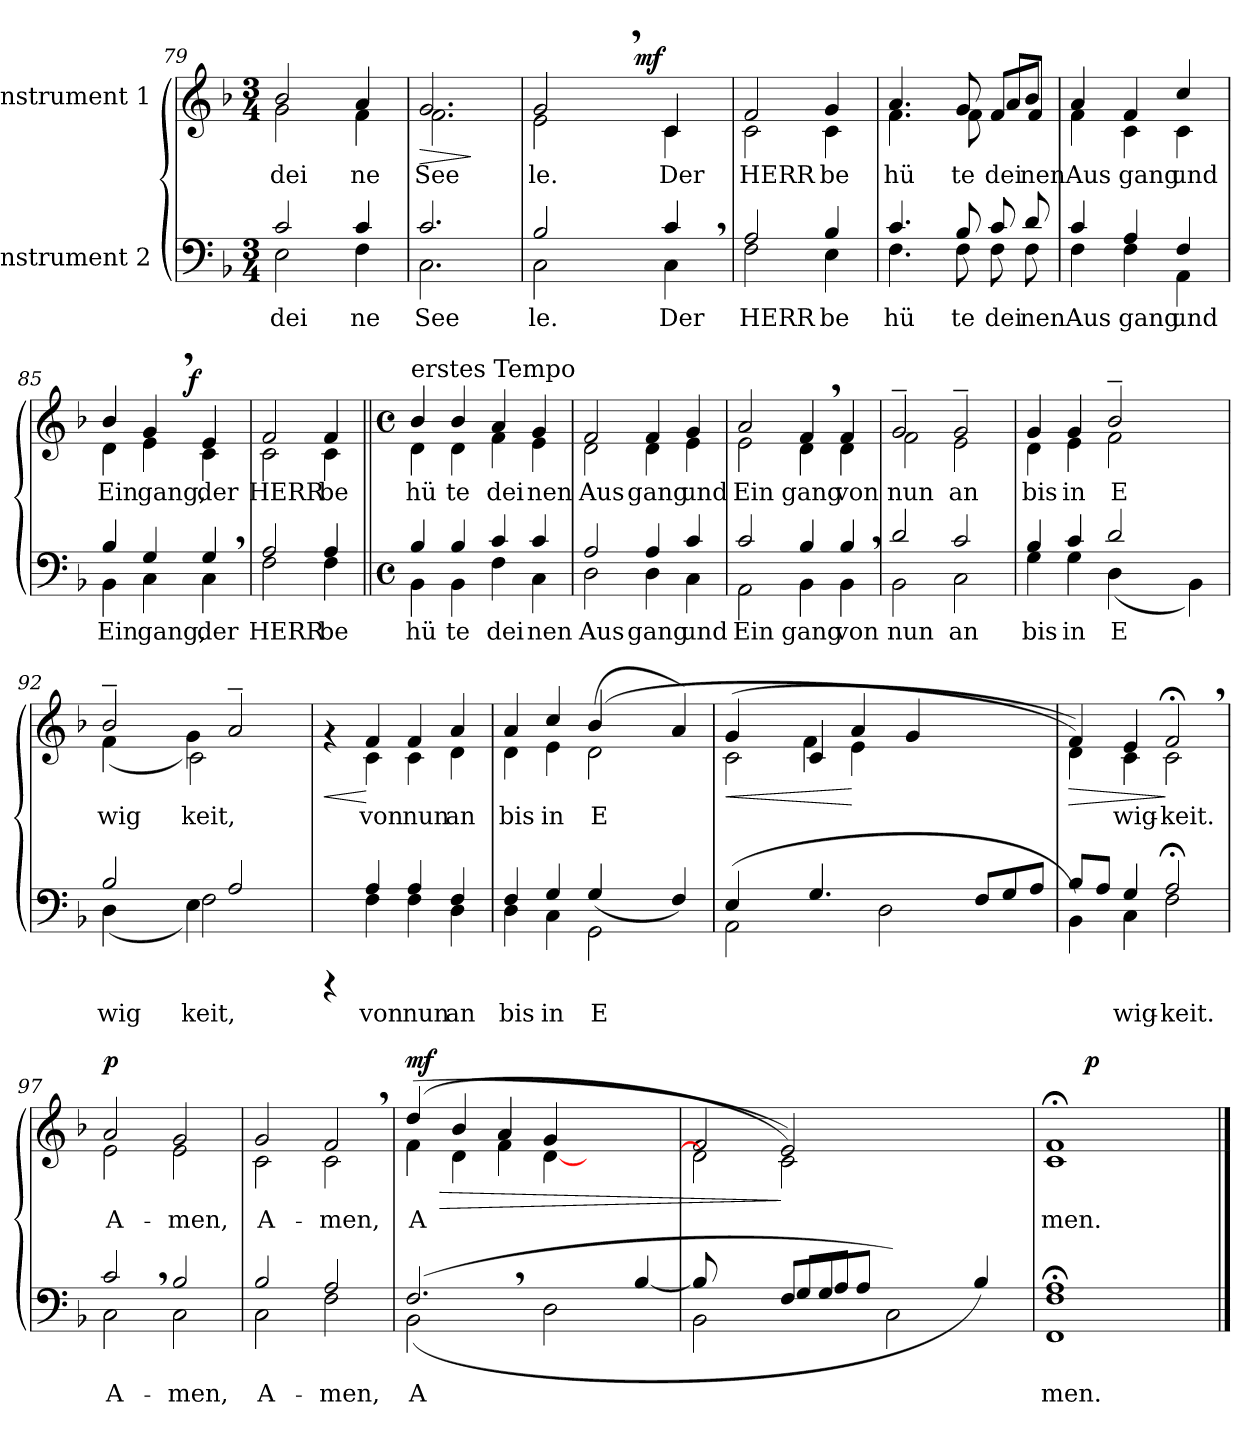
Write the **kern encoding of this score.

**kern	**text	**kern	**text	**dynam
*part2	*part2	*part1	*part1	*part1
*staff2	*staff2	*staff1	*staff1	*staff1
*I"Instrument 2	*	*I"Instrument 1	*	*
*clefF4	*	*clefG2	*	*
*k[b-]	*	*k[b-]	*	*
*F:	*	*F:	*	*
*M3/4	*	*M3/4	*	*
=79	=79	=79	=79	=79
*^	*	*	*	*
!	!	!LO:LY:a:cj	!	!LO:LY:b:cj	!
*	*	*	*^	*	*
2c/	2E\	dei	2b-/	2g\	dei	.
!	!	!LO:LY:a:cj	!	!	!LO:LY:b:cj	!
4c/	4F\	ne	4a/	4f\	ne	.
=80	=80	=80	=80	=80	=80	=80
!	!	!LO:LY:a:cj	!	!	!LO:LY:b:cj	!LO:HP:b
2.c/	2.C\	See	2.g/	2.f\	See	>
*v	*v	*	*	*	*	*
*	*	*v	*v	*	*
.	.	.	.	]
!!LO:LB:g=z
=81	=81	=81	=81	=81
*^	*	*	*	*
!	!	!LO:LY:a:cj	!	!LO:LY:b:cj	!
*	*	*	*^	*	*
*	*	*	*	*^	*	*
2B-/	2C\	le.	2g,>/	2e\	4ryy	le.	.
.	.	.	.	.	8ryy	.	.
.	.	.	.	.	32ryy	.	.
!	!	!	!	!	!	!	!LO:DY:a
.	.	.	.	.	4ryy	.	mf
!	!	!LO:LY:a:cj	!	!	!	!LO:LY:b:cj	!
4c,</	4C\	Der	4c/	4c\	.	Der	.
.	.	.	.	.	16.ryy	.	.
=82	=82	=82	=82	=82	=82	=82	=82
!	!	!LO:LY:a:cj	!	!	!	!LO:LY:b:cj	!
*	*	*	*	*v	*v	*	*
2A/	2F\	HERR	2f/	2c\	HERR	.
!	!	!LO:LY:a:cj	!	!	!LO:LY:b:cj	!
4B-/	4E\	be	4g/	4c\	be	.
=83	=83	=83	=83	=83	=83	=83
!	!	!LO:LY:a:cj	!	!	!LO:LY:b:cj	!
4.c/	4.F\	hü	4.a/	4.f\	hü	.
!	!	!LO:LY:a:cj	!	!	!LO:LY:b:cj	!
8B-/	8F\	te	8g/	8f\	te	.
!	!	!LO:LY:a:cj	!	!	!LO:LY:b:cj	!
8c/	8F\	dei	8f/L	8a/L	dei	.
!	!	!LO:LY:a:cj	!	!	!LO:LY:b:cj	!
8d/	8F\	nen	8b-/J	8f/J	nen	.
=84	=84	=84	=84	=84	=84	=84
!	!	!LO:LY:a:cj	!	!	!LO:LY:b:cj	!
4F\	4c/	Aus	4a/	4f\	Aus	.
!	!	!LO:LY:a:cj	!	!	!LO:LY:b:cj	!
4A/	4F\	gang	4f/	4c\	gang	.
!	!	!LO:LY:a:cj	!	!	!LO:LY:b:cj	!
4F/	4AA\	und	4cc/	4c\	und	.
=85	=85	=85	=85	=85	=85	=85
!	!	!LO:LY:a:cj	!	!	!LO:LY:b:cj	!
*	*	*	*	*^	*	*
4B-/	4BB-\	Ein	4b-/	4d\	4...ryy	Ein	.
!	!	!LO:LY:a:cj	!	!	!	!LO:LY:b:cj	!
4G/	4C\	gang,	4g,>/	4e\	.	gang,	.
!	!	!	!	!	!	!	!LO:DY:a
.	.	.	.	.	4ryy	.	f
!	!	!LO:LY:a:cj	!	!	!	!LO:LY:b:cj	!
4G,>/	4C\	der	4c\	4e/	.	der	.
.	.	.	.	.	32ryy	.	.
=86	=86	=86	=86	=86	=86	=86	=86
!	!	!LO:LY:a:cj	!	!	!	!LO:LY:b:cj	!
*	*	*	*	*v	*v	*	*
2A/	2F\	HERR	2f/	2c\	HERR	.
!	!	!LO:LY:a:cj	!	!	!LO:LY:b:cj	!
4A/	4F\	be	4f/	4c\	be	.
=87||	=87||	=87||	=87||	=87||	=87||	=87||
*M4/4	*	*	*M4/4	*	*	*
*met(c)	*	*	*met(c)	*	*	*
!	!	!	!LO:TX:a:t=erstes Tempo	!	!	!
!	!	!LO:LY:a:cj	!	!	!LO:LY:b:cj	!
4B-/	4BB-\	hü	4b-/	4d\	hü	.
!	!	!LO:LY:a:cj	!	!	!LO:LY:b:cj	!
4B-/	4BB-\	te	4b-/	4d\	te	.
!	!	!LO:LY:a:cj	!	!	!LO:LY:b:cj	!
4c/	4F\	dei	4a/	4f\	dei	.
!	!	!LO:LY:a:cj	!	!	!LO:LY:b:cj	!
4c/	4C\	nen	4g/	4e\	nen	.
!!LO:LB:g=z	!!
=88	=88	=88	=88	=88	=88	=88
!	!	!LO:LY:a:cj	!	!	!LO:LY:b:cj	!
2A/	2D\	Aus	2f/	2d\	Aus	.
!	!	!LO:LY:a:cj	!	!	!LO:LY:b:cj	!
4A/	4D\	gang	4f/	4d\	gang	.
!	!	!LO:LY:a:cj	!	!	!LO:LY:b:cj	!
4c/	4C\	und	4g/	4e\	und	.
=89	=89	=89	=89	=89	=89	=89
!	!	!LO:LY:a:cj	!	!	!LO:LY:b:cj	!
2c/	2AA\	Ein	2a/	2e\	Ein	.
!	!	!LO:LY:a:cj	!	!	!LO:LY:b:cj	!
4B-/	4BB-\	gang	4f,>/	4d\	gang	.
!	!	!LO:LY:a:cj	!	!	!LO:LY:b:cj	!
4B-,</	4BB-\	von	4f/	4d\	von	.
=90	=90	=90	=90	=90	=90	=90
!	!	!LO:LY:a:cj	!	!	!LO:LY:b:cj	!
2d/	2BB-\	nun	2g~>/	2f\	nun	.
!	!	!LO:LY:a:cj	!	!	!LO:LY:b:cj	!
2c/	2C\	an	2g~>/	2e\	an	.
=91	=91	=91	=91	=91	=91	=91
!	!	!LO:LY:a:cj	!	!	!LO:LY:b:cj	!
4B-/	4G\	bis	4g/	4d\	bis	.
!	!	!LO:LY:a:cj	!	!	!LO:LY:b:cj	!
4c/	4G\	in	4g/	4e\	in	.
!	!	!LO:LY:a:cj	!	!	!LO:LY:b:cj	!
2d/	(<4D\	E	2b-~>/	2f\	E	.
.	2ryy	.	.	.	.	.
!	!	!LO:LY:a:cj	!	!	!	!
4BB-\)	.	.	4ryy	4ryy	.	.
=92	=92	=92	=92	=92	=92	=92
!	!	!LO:LY:a:cj	!	!	!LO:LY:b:cj	!
2B-/	(<4D\	wig	2b-~>/	(<4f\	wig	.
.	4ryy	.	.	4ryy	.	.
!	!	!LO:LY:a:cj	!	!	!	!
!	!	!LO:LY:a:cj	!	!	!LO:LY:b:cj	!
!	!	!	!	!	!LO:LY:b:cj	!
4E\)	2F\	keit,	4g\)	2c\	keit,	.
2A/	.	.	2a~>/	.	.	.
.	4ryy	.	.	4ryy	.	.
=93	=93	=93	=93	=93	=93	=93
!	!	!	!	!	!	!LO:HP:b
4rCCC	4ryy	.	4rf	4ryy	.	<
!	!	!LO:LY:a:cj	!	!	!LO:LY:b:cj	!
4A/	4F\	von	4f/	4c\	von	[
!	!	!LO:LY:a:cj	!	!	!LO:LY:b:cj	!
4A/	4F\	nun	4f/	4c\	nun	.
!	!	!LO:LY:a:cj	!	!	!LO:LY:b:cj	!
4F/	4D\	an	4a/	4d\	an	.
=94	=94	=94	=94	=94	=94	=94
!	!	!LO:LY:a:cj	!	!	!LO:LY:b:cj	!
4F/	4D\	bis	4a/	4d\	bis	.
!	!	!LO:LY:a:cj	!	!	!LO:LY:b:cj	!
4G/	4C\	in	4cc/	4e\	in	.
!	!	!LO:LY:a:cj	!	!	!LO:LY:b:cj	!
2GG\	(>4G/	E	(<2d\	(>4b-/	E	.
.	2ryy	.	.	2ryy	.	.
!	!	!LO:LY:a:cj	!	!	!LO:LY:b:cj	!
4F/)	.	.	4a/)	.	.	.
!!LO:LB:g=z	!!
=95	=95	=95	=95	=95	=95	=95
!	!	!LO:LY:a:cj	!	!	!LO:LY:b:cj	!LO:HP:b
(<2AA\	4E/	.	(<2c\	4g/	.	<
.	1.ryy	.	.	4ryy	.	.
!	!	!	!	!	!LO:LY:b:cj	!
!	!	!	!	!	!LO:LY:b:cj	!
4.G/	.	.	4c/	4f\	.	.
!	!	!	!	!	!LO:LY:b:cj	!
.	.	.	4a/	4e\	.	[
2D\	.	.	.	.	.	.
.	.	.	4g/	2ryy	.	.
.	.	.	2ryy	.	.	.
!	!	!LO:LY:a:cj	!	!	!	!
8F/L	.	.	.	.	.	.
!	!	!LO:LY:a:cj	!	!	!	!
8G/	.	.	.	4ryy	.	.
!	!	!LO:LY:a:cj	!	!	!	!
8A/J	.	.	.	.	.	.
=96	=96	=96	=96	=96	=96	=96
!	!	!LO:LY:a:cj	!	!	!LO:LY:b:cj	!LO:HP:b
4BB-\)	8B-/L	.	4f/)	4d\)	.	>
!	!	!LO:LY:a:cj	!	!	!	!
.	8A/J	.	.	.	.	.
!	!	!LO:LY:a:cj	!	!	!LO:LY:b:cj	!
4G/	4C\	wig-	4e/	4c\	wig-	.
!	!	!LO:LY:a:cj	!	!	!LO:LY:b:cj	!
2A;/	2F\	-keit.	2f;<,>/	2c\	-keit.	]
=97	=97	=97	=97	=97	=97	=97
!	!	!LO:LY:a:cj	!	!	!LO:LY:b:cj	!LO:DY:a
2c,</	2C\	A-	2a/	2e\	A-	p
!	!	!LO:LY:a:cj	!	!	!LO:LY:b:cj	!
2B-/	2C\	-men,	2g/	2e\	-men,	.
=98	=98	=98	=98	=98	=98	=98
!	!	!LO:LY:a:cj	!	!	!LO:LY:b:cj	!
2B-/	2C\	A-	2g/	2c\	A-	.
!	!	!LO:LY:a:cj	!	!	!LO:LY:b:cj	!
2A/	2F\	-men,	2f,>/	2c\	-men,	.
=99	=99	=99	=99	=99	=99	=99
!	!	!LO:LY:a:cj	!	!	!LO:LY:b:cj	!LO:HP:b
!	!	!	!	!	!	!LO:DY:n=1:a
(>2.F,>/	(<2BB-\	A-	(<4f\	(>4dd/	A-	> mf
!	!	!	!	!	!LO:LY:b:cj	!
.	.	.	4b-/	4d\	--	.
!	!	!	!	!	!LO:LY:b:cj	!
.	1ryy	.	4a/	4f\	--	.
!	!	!	!	!	!LO:LY:b:cj	!
2D\	.	.	4g/	[<4d\	--	.
.	.	.	2ryy	2ryy	.	.
!	!	!LO:LY:a:cj	!	!	!	!
[>4B-/	.	--	.	.	.	.
=100	=100	=100	=100	=100	=100	=100
!	!	!LO:LY:a:cj	!	!	!LO:LY:b:cj	!
2BB-\	8B-/]	--	2f/	2d\]	--	.
.	4.ryy	.	.	.	.	.
!	!	!LO:LY:a:cj	!	!	!	!
!	!	!LO:LY:a:cj	!	!	!LO:LY:b:cj	!
8F/L	8G/L	--	2e/)	2c\)	--	]
!	!	!LO:LY:a:cj	!	!	!	!
!	!	!LO:LY:a:cj	!	!	!	!
8G/	8A/J	--	.	.	.	.
!	!	!LO:LY:a:cj	!	!	!	!
8A/J	2..ryy	--	.	.	.	.
2C\)	.	.	.	.	.	.
.	.	.	2ryy	2ryy	.	.
!	!	!LO:LY:a:cj	!	!	!	!
4B-/)	.	--	.	.	.	.
.	.	.	8ryy	8ryy	.	.
*v	*v	*	*	*	*	*
=101	=101	=101	=101	=101	=101
!	!LO:LY:a:cj	!	!	!LO:LY:b:cj	!
1A; 1F; 1FF;	-men.	1f;< 1c;<	8.ryy	-men.	.
!	!	!	!	!	!LO:DY:a
.	.	.	2ryy	.	p
.	.	.	4ryy	.	.
.	.	.	16ryy	.	.
*	*	*v	*v	*	*
==	==	==	==	==
*-	*-	*-	*-	*-
